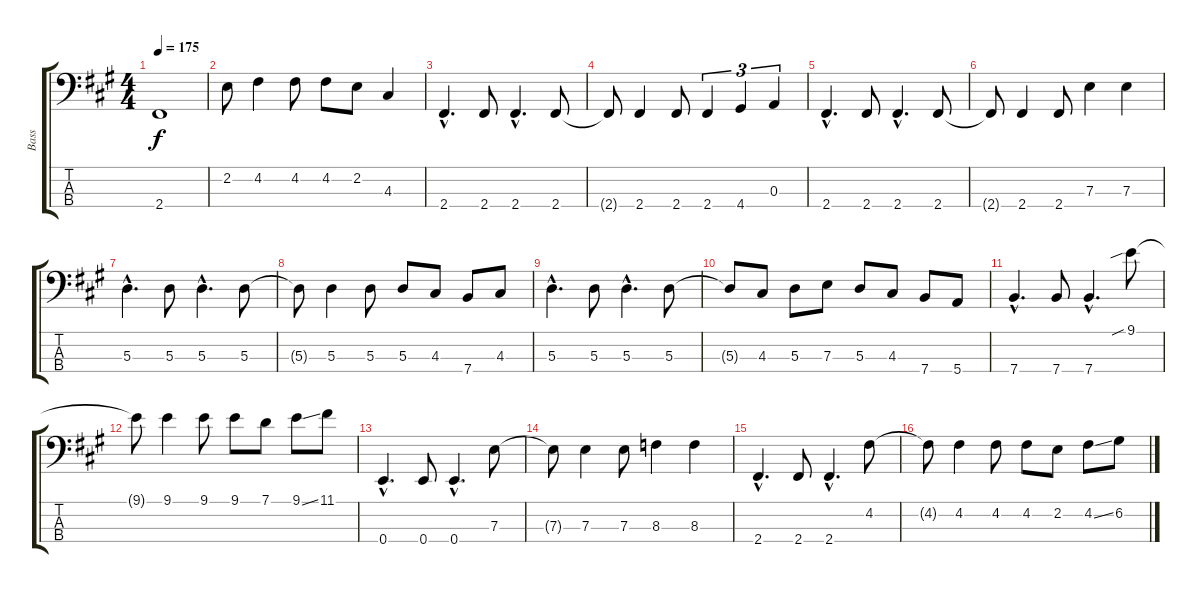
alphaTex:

\track ("Bass" "Bass") {instrument slapbass2}
\staff {score tabs}
\tuning (G2 D2 A1 E1) {hide}
\ts (4 4)
\tempo 175
\clef f4
\ks a
2.4{t}.1{dy f} |
2.2.8 4.2.4 4.2.8 4.2.8 2.2.8 4.3.4 |
2.4{hac}.4{d} 2.4.8 2.4{hac}.4{d} 2.4.8 |
2.4{t}.8 2.4.4 2.4.8 2.4.4{tu (3 2)} 4.4.4{tu (3 2)} 0.3.4{tu (3 2)} |
2.4{hac}.4{d} 2.4.8 2.4{hac}.4{d} 2.4.8 |
2.4{t}.8 2.4.4 2.4.8 7.3.4 7.3.4 |
5.3{hac}.4{d} 5.3.8 5.3{hac}.4{d} 5.3.8 |
5.3{t}.8 5.3.4 5.3.8 5.3.8 4.3.8 7.4.8 4.3.8 |
5.3{hac}.4{d} 5.3.8 5.3{hac}.4{d} 5.3.8 |
5.3{t}.8 4.3.8 5.3.8 7.3.8 5.3.8 4.3.8 7.4.8 5.4.8 |
7.4{hac}.4{d} 7.4.8 7.4{hac}.4{d} 9.1{sib}.8 |
9.1{t}.8 9.1.4 9.1.8 9.1.8 7.1.8 9.1{ss}.8 11.1.8 |
0.4{hac}.4{d} 0.4.8 0.4{hac}.4{d} 7.3.8 |
7.3{t}.8 7.3.4 7.3.8 8.3.4 8.3.4 |
2.4{hac}.4{d} 2.4.8 2.4{hac}.4{d} 4.2.8 |
4.2{t}.8 4.2.4 4.2.8 4.2.8 2.2.8 4.2{ss}.8 6.2.8
